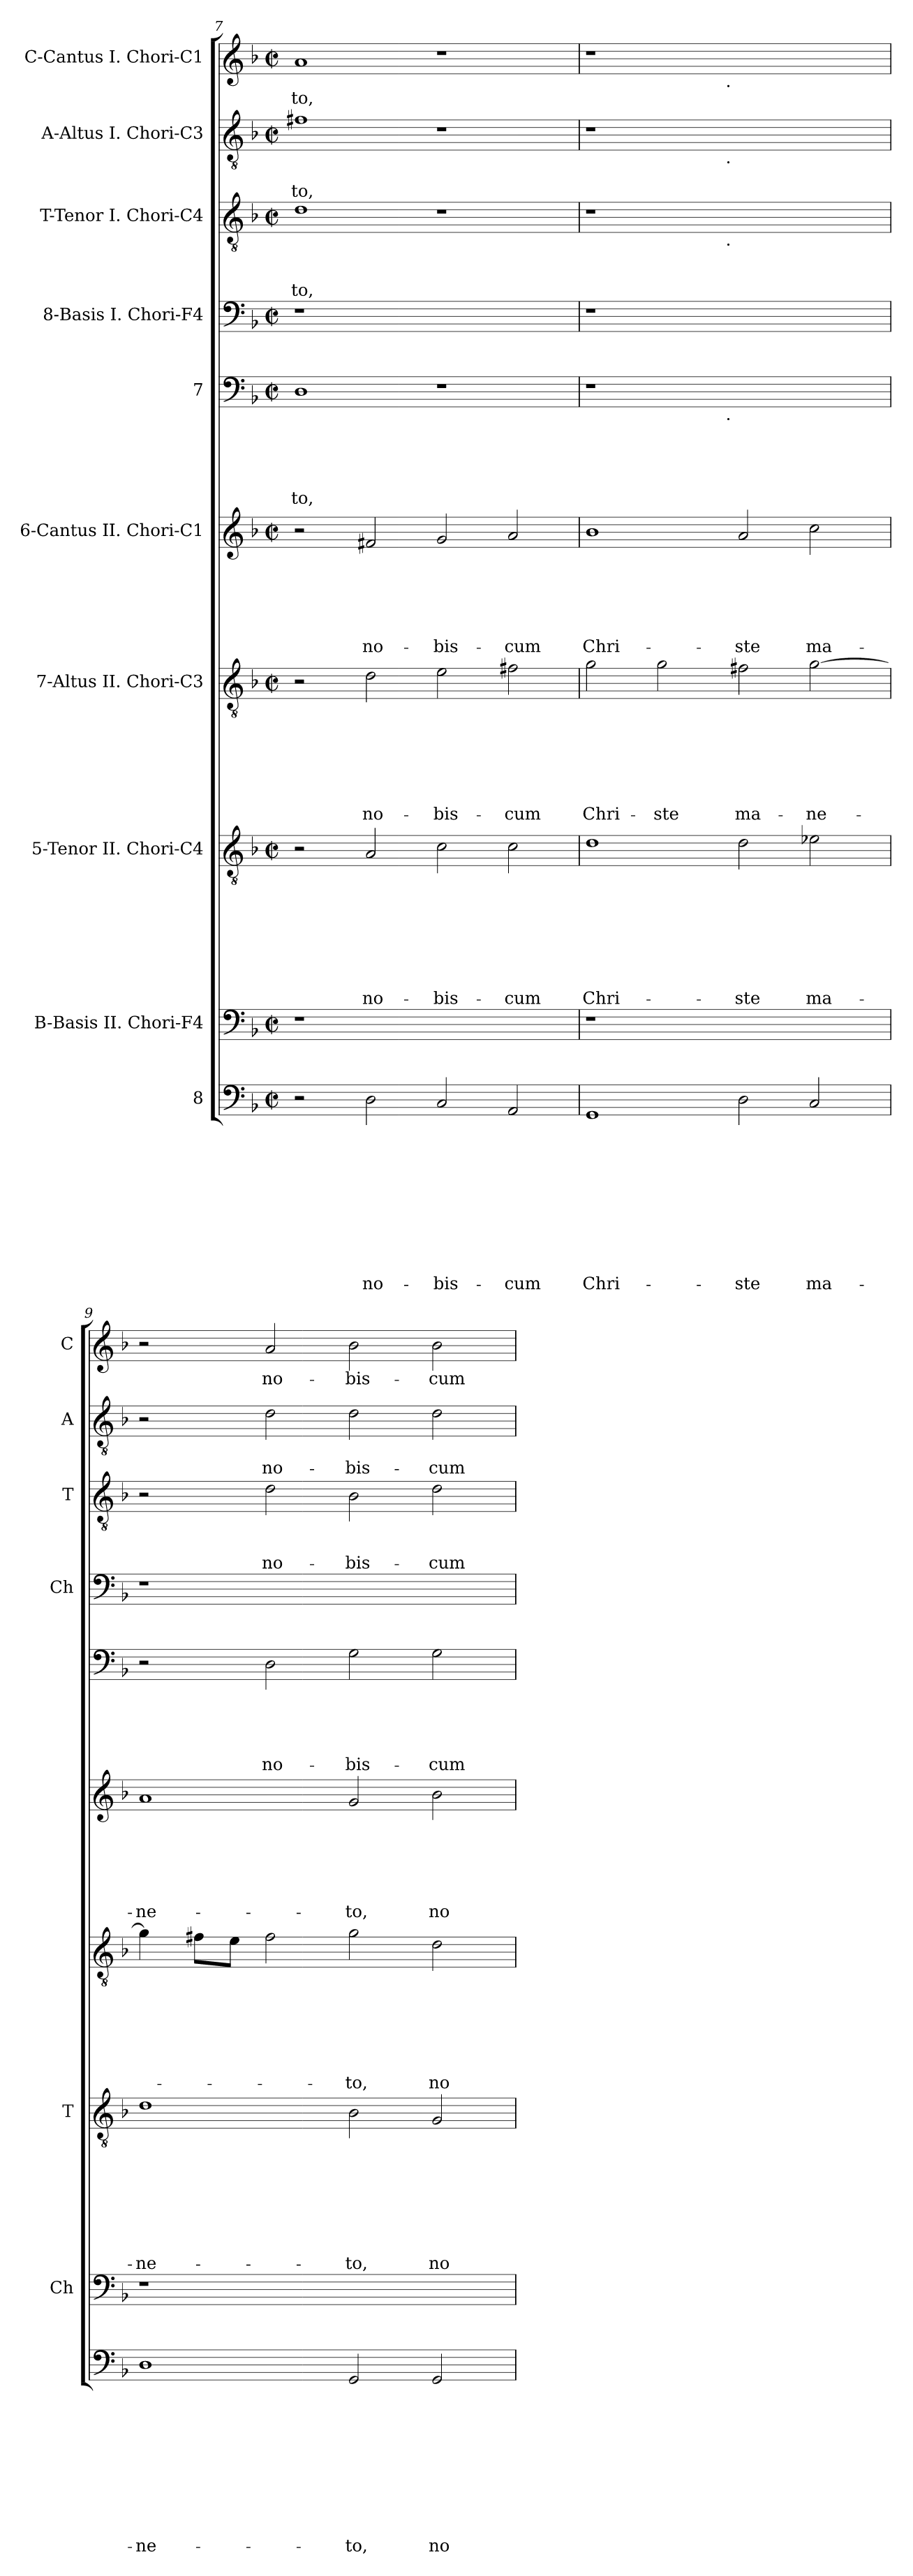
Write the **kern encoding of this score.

**kern	**text	**text	**text	**text	**text	**text	**text	**text	**text	**text	**kern	**kern	**text	**text	**text	**text	**text	**text	**text	**text	**kern	**text	**text	**text	**text	**text	**text	**text	**kern	**text	**text	**text	**text	**text	**text	**kern	**text	**text	**text	**text	**text	**kern	**kern	**text	**text	**text	**kern	**text	**text	**kern	**text
*part10	*part10	*part10	*part10	*part10	*part10	*part10	*part10	*part10	*part10	*part10	*part9	*part8	*part8	*part8	*part8	*part8	*part8	*part8	*part8	*part8	*part7	*part7	*part7	*part7	*part7	*part7	*part7	*part7	*part6	*part6	*part6	*part6	*part6	*part6	*part6	*part5	*part5	*part5	*part5	*part5	*part5	*part4	*part3	*part3	*part3	*part3	*part2	*part2	*part2	*part1	*part1
*staff10	*staff10	*staff10	*staff10	*staff10	*staff10	*staff10	*staff10	*staff10	*staff10	*staff10	*staff9	*staff8	*staff8	*staff8	*staff8	*staff8	*staff8	*staff8	*staff8	*staff8	*staff7	*staff7	*staff7	*staff7	*staff7	*staff7	*staff7	*staff7	*staff6	*staff6	*staff6	*staff6	*staff6	*staff6	*staff6	*staff5	*staff5	*staff5	*staff5	*staff5	*staff5	*staff4	*staff3	*staff3	*staff3	*staff3	*staff2	*staff2	*staff2	*staff1	*staff1
*I"8	*	*	*	*	*	*	*	*	*	*	*I"B-Basis II. Chori-F4	*I"5-Tenor II. Chori-C4	*	*	*	*	*	*	*	*	*I"7-Altus II. Chori-C3	*	*	*	*	*	*	*	*I"6-Cantus II. Chori-C1	*	*	*	*	*	*	*I"7	*	*	*	*	*	*I"8-Basis I. Chori-F4	*I"T-Tenor I. Chori-C4	*	*	*	*I"A-Altus I. Chori-C3	*	*	*I"C-Cantus I. Chori-C1	*
*	*	*	*	*	*	*	*	*	*	*	*I'Ch	*I'T	*	*	*	*	*	*	*	*	*	*	*	*	*	*	*	*	*	*	*	*	*	*	*	*	*	*	*	*	*	*I'Ch	*I'T	*	*	*	*I'A	*	*	*I'C	*
*clefF4	*	*	*	*	*	*	*	*	*	*	*clefF4	*clefGv2	*	*	*	*	*	*	*	*	*clefGv2	*	*	*	*	*	*	*	*clefG2	*	*	*	*	*	*	*clefF4	*	*	*	*	*	*clefF4	*clefGv2	*	*	*	*clefGv2	*	*	*clefG2	*
*k[b-]	*	*	*	*	*	*	*	*	*	*	*k[b-]	*k[b-]	*	*	*	*	*	*	*	*	*k[b-]	*	*	*	*	*	*	*	*k[b-]	*	*	*	*	*	*	*k[b-]	*	*	*	*	*	*k[b-]	*k[b-]	*	*	*	*k[b-]	*	*	*k[b-]	*
*F:	*	*	*	*	*	*	*	*	*	*	*F:	*F:	*	*	*	*	*	*	*	*	*F:	*	*	*	*	*	*	*	*F:	*	*	*	*	*	*	*F:	*	*	*	*	*	*F:	*F:	*	*	*	*F:	*	*	*F:	*
*M2/2	*	*	*	*	*	*	*	*	*	*	*M2/2	*M2/2	*	*	*	*	*	*	*	*	*M2/2	*	*	*	*	*	*	*	*M2/2	*	*	*	*	*	*	*M2/2	*	*	*	*	*	*M2/2	*M2/2	*	*	*	*M2/2	*	*	*M2/2	*
*met(c|)	*	*	*	*	*	*	*	*	*	*	*met(c|)	*met(c|)	*	*	*	*	*	*	*	*	*met(c|)	*	*	*	*	*	*	*	*met(c|)	*	*	*	*	*	*	*met(c|)	*	*	*	*	*	*met(c|)	*met(c|)	*	*	*	*met(c|)	*	*	*met(c|)	*
=7	=7	=7	=7	=7	=7	=7	=7	=7	=7	=7	=7	=7	=7	=7	=7	=7	=7	=7	=7	=7	=7	=7	=7	=7	=7	=7	=7	=7	=7	=7	=7	=7	=7	=7	=7	=7	=7	=7	=7	=7	=7	=7	=7	=7	=7	=7	=7	=7	=7	=7	=7
!	!	!	!	!	!	!	!	!	!	!	!	!	!	!	!	!	!	!	!	!	!	!	!	!	!	!	!	!	!	!	!	!	!	!	!	!	!	!	!	!	!LO:LY:b	!	!	!	!	!LO:LY:b	!	!	!LO:LY:b	!	!LO:LY:b
2r	.	.	.	.	.	.	.	.	.	.	1r	2r	.	.	.	.	.	.	.	.	2r	.	.	.	.	.	.	.	2r	.	.	.	.	.	.	1D	.	.	.	.	-to,	1r	1d	.	.	-to,	1f#X	.	-to,	1a	-to,
!	!	!	!	!	!	!	!	!	!	!LO:LY:b	!	!	!	!	!	!	!	!	!	!LO:LY:b	!	!	!	!	!	!	!	!LO:LY:b	!	!	!	!	!	!	!LO:LY:b	!	!	!	!	!	!	!	!	!	!	!	!	!	!	!	!
2D\	.	.	.	.	.	.	.	.	.	no-	.	2A/	.	.	.	.	.	.	.	no-	2d\	.	.	.	.	.	.	no-	2f#X/	.	.	.	.	.	no-	.	.	.	.	.	.	.	.	.	.	.	.	.	.	.	.
!	!	!	!	!	!	!	!	!	!	!LO:LY:b	!	!	!	!	!	!	!	!	!	!LO:LY:b	!	!	!	!	!	!	!	!LO:LY:b	!	!	!	!	!	!	!LO:LY:b	!	!	!	!	!	!	!	!	!	!	!	!	!	!	!	!
2C/	.	.	.	.	.	.	.	.	.	-bis-	1ryy	2c\	.	.	.	.	.	.	.	-bis-	2e\	.	.	.	.	.	.	-bis-	2g/	.	.	.	.	.	-bis-	1r	.	.	.	.	.	1ryy	1r	.	.	.	1r	.	.	1r	.
!	!	!	!	!	!	!	!	!	!	!LO:LY:b	!	!	!	!	!	!	!	!	!	!LO:LY:b	!	!	!	!	!	!	!	!LO:LY:b	!	!	!	!	!	!	!LO:LY:b	!	!	!	!	!	!	!	!	!	!	!	!	!	!	!	!
2AA/	.	.	.	.	.	.	.	.	.	-cum	.	2c\	.	.	.	.	.	.	.	-cum	2f#X\	.	.	.	.	.	.	-cum	2a/	.	.	.	.	.	-cum	.	.	.	.	.	.	.	.	.	.	.	.	.	.	.	.
=8	=8	=8	=8	=8	=8	=8	=8	=8	=8	=8	=8	=8	=8	=8	=8	=8	=8	=8	=8	=8	=8	=8	=8	=8	=8	=8	=8	=8	=8	=8	=8	=8	=8	=8	=8	=8	=8	=8	=8	=8	=8	=8	=8	=8	=8	=8	=8	=8	=8	=8	=8
!	!	!	!	!	!	!	!	!	!	!LO:LY:b	!	!	!	!	!	!	!	!	!	!LO:LY:b	!	!	!	!	!	!	!	!LO:LY:b	!	!	!	!	!	!	!LO:LY:b	!	!	!	!	!	!	!	!	!	!	!	!	!	!	!	!
*	*	*	*	*	*	*	*	*	*	*	*	*	*	*	*	*	*	*	*	*	*	*	*	*	*	*	*	*	*	*	*	*	*	*	*	*^	*	*	*	*	*	*	*^	*	*	*	*^	*	*	*^	*
1GG	.	.	.	.	.	.	.	.	.	Chri-	1r	1d	.	.	.	.	.	.	.	Chri-	2g\	.	.	.	.	.	.	Chri-	1b-	.	.	.	.	.	Chri-	1r	2ryy	.	.	.	.	.	1r	1r	2ryy	.	.	.	1r	2ryy	.	.	1r	2ryy	.
!	!	!	!	!	!	!	!	!	!	!	!	!	!	!	!	!	!	!	!	!	!	!	!	!	!	!	!	!LO:LY:b	!	!	!	!	!	!	!	!	!	!	!	!	!	!	!	!	!	!	!	!	!	!	!	!	!	!	!
.	.	.	.	.	.	.	.	.	.	.	.	.	.	.	.	.	.	.	.	.	2g\	.	.	.	.	.	.	-ste	.	.	.	.	.	.	.	.	4...ryy	.	.	.	.	.	.	.	4...ryy	.	.	.	.	4...ryy	.	.	.	4...ryy	.
!	!	!	!	!	!	!	!	!	!	!	!	!	!	!	!	!	!	!	!	!	!	!	!	!	!	!	!	!	!	!	!	!	!	!	!	!	!	!	!	!	!	!	!	!	!	!	!	!	!	!	!	!	!	!LO:TX:b:t=.	!
!	!	!	!	!	!	!	!	!	!	!	!	!	!	!	!	!	!	!	!	!	!	!	!	!	!	!	!	!	!	!	!	!	!	!	!	!	!	!	!	!	!	!	!	!	!	!	!	!	!	!LO:TX:b:t=.	!	!	!	!	!
!	!	!	!	!	!	!	!	!	!	!	!	!	!	!	!	!	!	!	!	!	!	!	!	!	!	!	!	!	!	!	!	!	!	!	!	!	!	!	!	!	!	!	!	!	!LO:TX:b:t=.	!	!	!	!	!	!	!	!	!	!
!	!	!	!	!	!	!	!	!	!	!	!	!	!	!	!	!	!	!	!	!	!	!	!	!	!	!	!	!	!	!	!	!	!	!	!	!	!LO:TX:b:t=.	!	!	!	!	!	!	!	!	!	!	!	!	!	!	!	!	!	!
.	.	.	.	.	.	.	.	.	.	.	.	.	.	.	.	.	.	.	.	.	.	.	.	.	.	.	.	.	.	.	.	.	.	.	.	.	1ryy	.	.	.	.	.	.	.	1ryy	.	.	.	.	1ryy	.	.	.	1ryy	.
!	!	!	!	!	!	!	!	!	!	!LO:LY:b	!	!	!	!	!	!	!	!	!	!LO:LY:b	!	!	!	!	!	!	!	!LO:LY:b	!	!	!	!	!	!	!LO:LY:b	!	!	!	!	!	!	!	!	!	!	!	!	!	!	!	!	!	!	!	!
2D\	.	.	.	.	.	.	.	.	.	-ste	1ryy	2d\	.	.	.	.	.	.	.	-ste	2f#X\	.	.	.	.	.	.	ma-	2a/	.	.	.	.	.	-ste	1ryy	.	.	.	.	.	.	1ryy	1ryy	.	.	.	.	1ryy	.	.	.	1ryy	.	.
!	!	!	!	!	!	!	!	!	!	!LO:LY:b	!	!	!	!	!	!	!	!	!	!LO:LY:b	!	!	!	!	!	!	!	!LO:LY:b	!	!	!	!	!	!	!LO:LY:b	!	!	!	!	!	!	!	!	!	!	!	!	!	!	!	!	!	!	!	!
2C/	.	.	.	.	.	.	.	.	.	ma-	.	2e-X\	.	.	.	.	.	.	.	ma-	[>2g\	.	.	.	.	.	.	-ne-	2cc\	.	.	.	.	.	ma-	.	.	.	.	.	.	.	.	.	.	.	.	.	.	.	.	.	.	.	.
.	.	.	.	.	.	.	.	.	.	.	.	.	.	.	.	.	.	.	.	.	.	.	.	.	.	.	.	.	.	.	.	.	.	.	.	.	32ryy	.	.	.	.	.	.	.	32ryy	.	.	.	.	32ryy	.	.	.	32ryy	.
!!LO:PB:g=z
=9	=9	=9	=9	=9	=9	=9	=9	=9	=9	=9	=9	=9	=9	=9	=9	=9	=9	=9	=9	=9	=9	=9	=9	=9	=9	=9	=9	=9	=9	=9	=9	=9	=9	=9	=9	=9	=9	=9	=9	=9	=9	=9	=9	=9	=9	=9	=9	=9	=9	=9	=9	=9	=9	=9	=9
!	!	!	!	!	!	!	!	!	!	!LO:LY:b	!	!	!	!	!	!	!	!	!	!LO:LY:b	!	!	!	!	!	!	!	!	!	!	!	!	!	!	!LO:LY:b	!	!	!	!	!	!	!	!	!	!	!	!	!	!	!	!	!	!	!	!
*	*	*	*	*	*	*	*	*	*	*	*	*	*	*	*	*	*	*	*	*	*	*	*	*	*	*	*	*	*	*	*	*	*	*	*	*	*	*	*	*	*	*	*	*v	*v	*	*	*	*	*	*	*	*v	*v	*
*	*	*	*	*	*	*	*	*	*	*	*	*	*	*	*	*	*	*	*	*	*	*	*	*	*	*	*	*	*	*	*	*	*	*	*	*v	*v	*	*	*	*	*	*	*	*	*	*	*v	*v	*	*	*	*
1D	.	.	.	.	.	.	.	.	.	-ne-	1r	1d	.	.	.	.	.	.	.	-ne-	4g\]	.	.	.	.	.	.	.	1a	.	.	.	.	.	-ne-	2r	.	.	.	.	.	1r	2r	.	.	.	2r	.	.	2r	.
.	.	.	.	.	.	.	.	.	.	.	.	.	.	.	.	.	.	.	.	.	8f#X\L	.	.	.	.	.	.	.	.	.	.	.	.	.	.	.	.	.	.	.	.	.	.	.	.	.	.	.	.	.	.
.	.	.	.	.	.	.	.	.	.	.	.	.	.	.	.	.	.	.	.	.	8e\J	.	.	.	.	.	.	.	.	.	.	.	.	.	.	.	.	.	.	.	.	.	.	.	.	.	.	.	.	.	.
!	!	!	!	!	!	!	!	!	!	!	!	!	!	!	!	!	!	!	!	!	!	!	!	!	!	!	!	!	!	!	!	!	!	!	!	!	!	!	!	!	!LO:LY:b	!	!	!	!	!LO:LY:b	!	!	!LO:LY:b	!	!LO:LY:b
.	.	.	.	.	.	.	.	.	.	.	.	.	.	.	.	.	.	.	.	.	2f#\	.	.	.	.	.	.	.	.	.	.	.	.	.	.	2D\	.	.	.	.	no-	.	2d\	.	.	no-	2d\	.	no-	2a/	no-
!	!	!	!	!	!	!	!	!	!	!LO:LY:b	!	!	!	!	!	!	!	!	!	!LO:LY:b	!	!	!	!	!	!	!	!LO:LY:b	!	!	!	!	!	!	!LO:LY:b	!	!	!	!	!	!LO:LY:b	!	!	!	!	!LO:LY:b	!	!	!LO:LY:b	!	!LO:LY:b
2GG/	.	.	.	.	.	.	.	.	.	-to,	1ryy	2B-\	.	.	.	.	.	.	.	-to,	2g\	.	.	.	.	.	.	-to,	2g/	.	.	.	.	.	-to,	2G\	.	.	.	.	-bis-	1ryy	2B-\	.	.	-bis-	2d\	.	-bis-	2b-\	-bis-
!	!	!	!	!	!	!	!	!	!	!LO:LY:b	!	!	!	!	!	!	!	!	!	!LO:LY:b	!	!	!	!	!	!	!	!LO:LY:b	!	!	!	!	!	!	!LO:LY:b	!	!	!	!	!	!LO:LY:b	!	!	!	!	!LO:LY:b	!	!	!LO:LY:b	!	!LO:LY:b
2GG/	.	.	.	.	.	.	.	.	.	no-	.	2G/	.	.	.	.	.	.	.	no-	2d\	.	.	.	.	.	.	no-	2b-\	.	.	.	.	.	no-	2G\	.	.	.	.	-cum	.	2d\	.	.	-cum	2d\	.	-cum	2b-\	-cum
=	=	=	=	=	=	=	=	=	=	=	=	=	=	=	=	=	=	=	=	=	=	=	=	=	=	=	=	=	=	=	=	=	=	=	=	=	=	=	=	=	=	=	=	=	=	=	=	=	=	=	=
*-	*-	*-	*-	*-	*-	*-	*-	*-	*-	*-	*-	*-	*-	*-	*-	*-	*-	*-	*-	*-	*-	*-	*-	*-	*-	*-	*-	*-	*-	*-	*-	*-	*-	*-	*-	*-	*-	*-	*-	*-	*-	*-	*-	*-	*-	*-	*-	*-	*-	*-	*-
